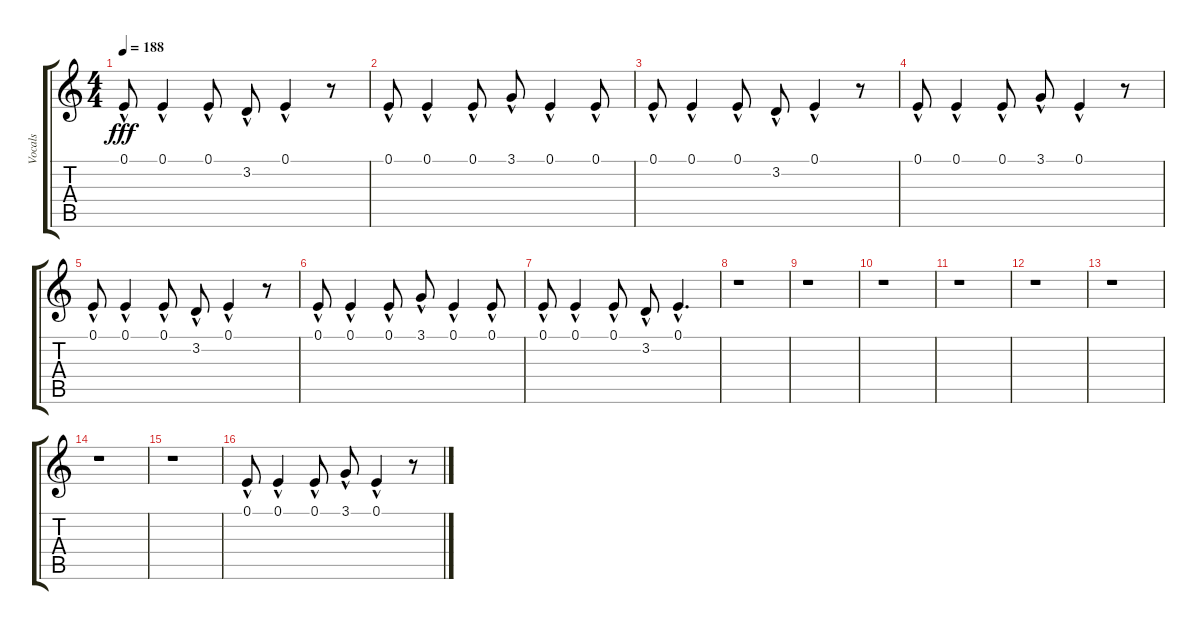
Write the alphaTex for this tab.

\track ("Vocals" "Vocals") {instrument bassoon}
\staff {score tabs}
\tuning (E4 B3 G3 D3 A2 E2) {hide}
\ts (4 4)
\tempo 188
\clef g2
\ks c
0.1{hac}.8{dy fff} 0.1{hac}.4 0.1{hac}.8 3.2{hac}.8 0.1{hac}.4 r.8 |
0.1{hac}.8 0.1{hac}.4 0.1{hac}.8 3.1{hac}.8 0.1{hac}.4 0.1{hac}.8 |
0.1{hac}.8 0.1{hac}.4 0.1{hac}.8 3.2{hac}.8 0.1{hac}.4 r.8 |
0.1{hac}.8 0.1{hac}.4 0.1{hac}.8 3.1{hac}.8 0.1{hac}.4 r.8 |
0.1{hac}.8 0.1{hac}.4 0.1{hac}.8 3.2{hac}.8 0.1{hac}.4 r.8 |
0.1{hac}.8 0.1{hac}.4 0.1{hac}.8 3.1{hac}.8 0.1{hac}.4 0.1{hac}.8 |
0.1{hac}.8 0.1{hac}.4 0.1{hac}.8 3.2{hac}.8 0.1{hac}.4{d} |
r.1 |
r.1 |
r.1 |
r.1 |
r.1 |
r.1 |
r.1 |
r.1 |
0.1{hac}.8 0.1{hac}.4 0.1{hac}.8 3.1{hac}.8 0.1{hac}.4 r.8
